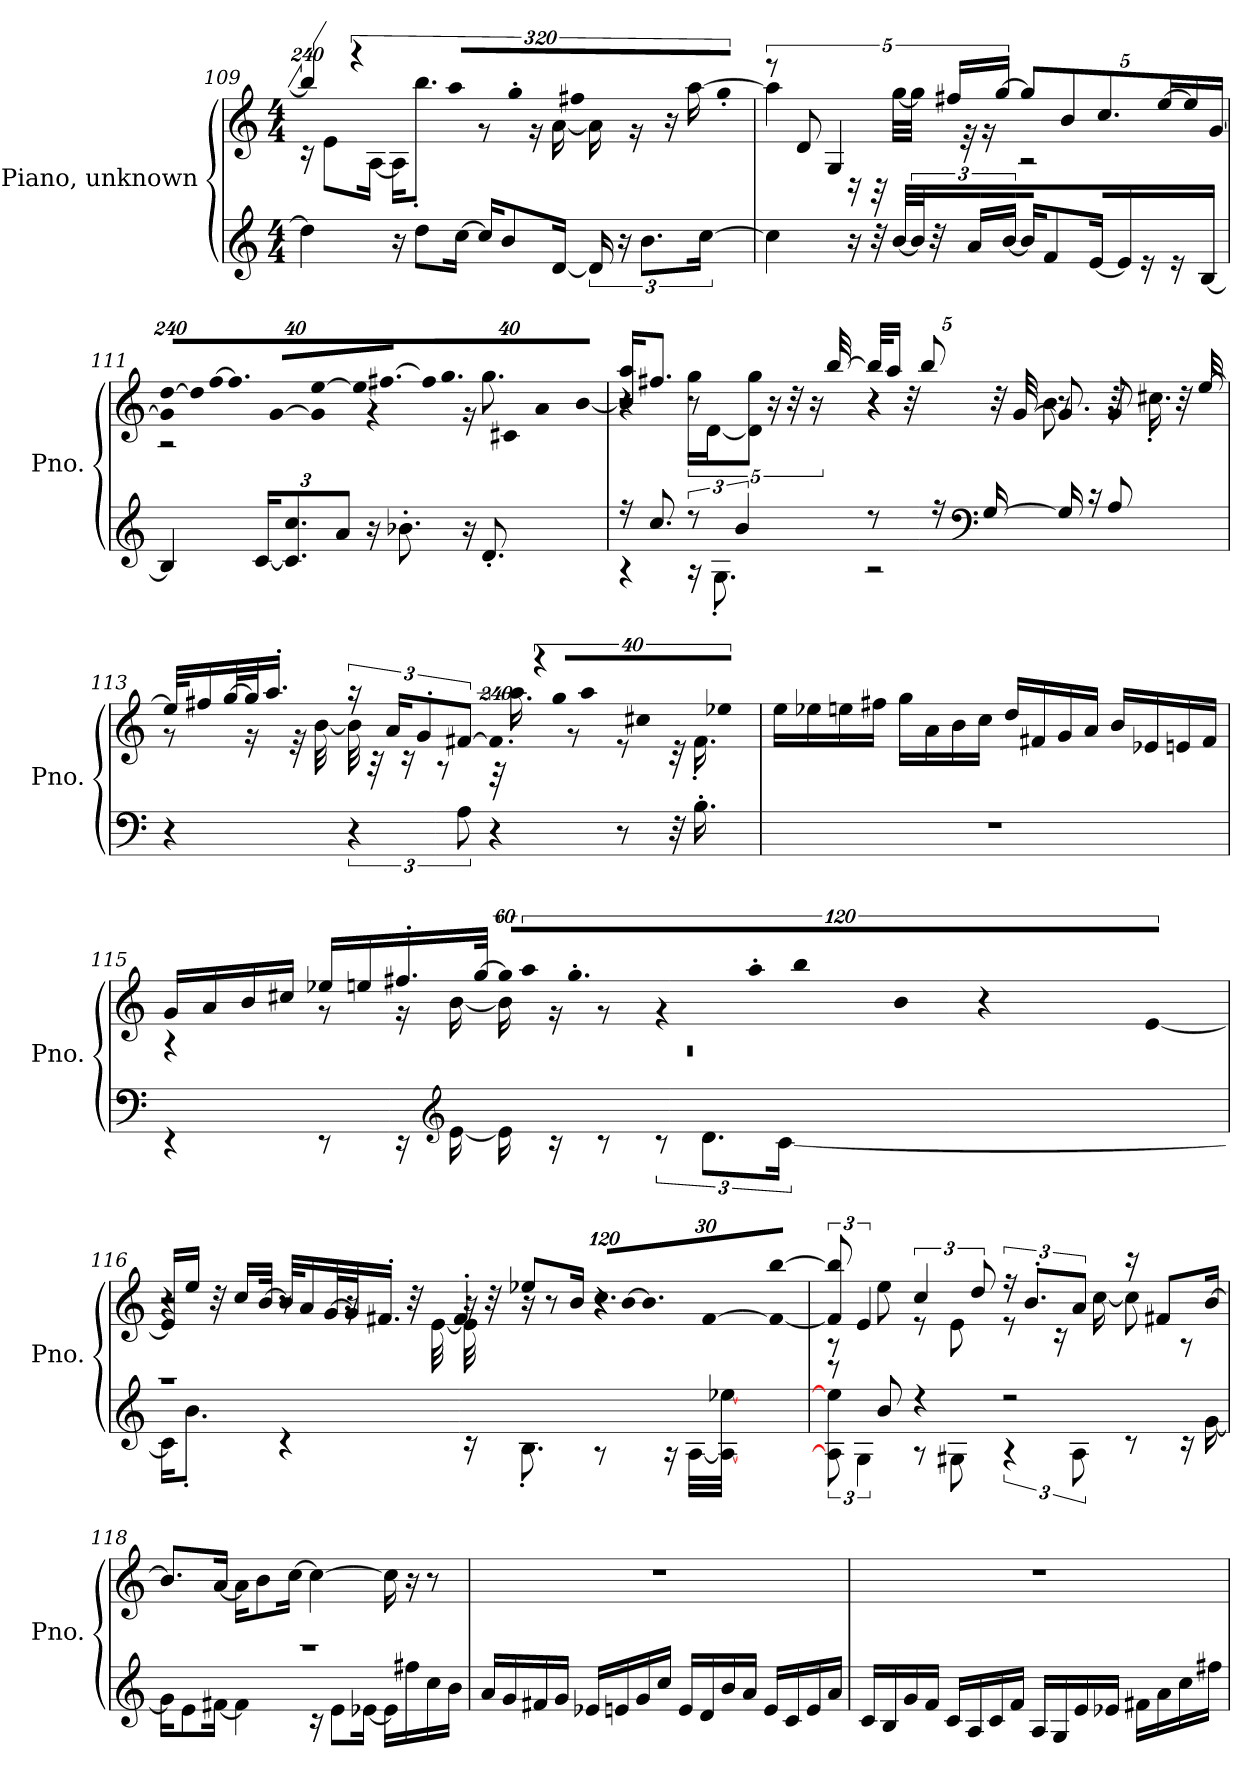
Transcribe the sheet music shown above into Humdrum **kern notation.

**kern	**kern
*part1	*part1
*staff2	*staff1
*I"Piano, unknown	*
*I'Pno.	*
!!LO:LB:g=z
*clefG2	*clefG2
*k[]	*k[]
*M4/4	*M4/4
=109	=109
!	!LO:N:vis=8
*	*^
4dd\]	960%137bb/]	16r
.	.	8e\L
!	!LO:N:vis=4	!
.	640%183r	.
.	.	[16A\Jk
16r	.	16A\KL]
8dd\L	.	8.bb'\J
!	!LO:N:vis=8	!
.	960%137aa/L	.
[16cc\Jk	.	.
16cc/KL]	.	8r
8b/	.	.
!	!LO:N:vis=8	!
.	960%137gg'/	.
.	.	16r
[16d/Jk	.	[16a\
!	!LO:N:vis=8	!
.	960%137ff#X/	.
24d/]	.	16a\]
24r	.	.
.	.	16r
12.b\L	.	.
.	1920ryy	.
!	!LO:N:vis=8	!
.	960%137gg'/J	.
.	.	16r
.	.	[16aa\
[24cc\Jk	.	.
=110	=110	=110
4cc\]	10r	4aa\]
.	10d/	.
.	5G/	.
16r	.	16r
32r	.	32r
[32b\LLL	.	[32gg\LLL
48b\JJJ]	.	32gg\JJJ]
48r	.	.
.	20ff#X/LL	.
.	.	32r
24a/LL	.	.
.	.	16r
.	[20gg/JJ	.
[24b/JJ	.	.
*	*Xbrackettup	*
16b/KL]	10gg/L]	2r
8f/	.	.
.	10b/	.
[16e/Jk	.	.
.	10.cc/	.
16e/]	.	.
16r	.	.
.	[20ee/L	.
16r	.	.
.	20ee/]	.
[16B/	.	.
.	[20g/JJ	.
!!LO:PB:g=z	!!
=111	=111	=111
!	!LO:N:vis=16	!
4B/]	1920%137g/] [1920%137dd/LL	2r
!	!LO:N:vis=32	!
.	640%23dd/L]	.
!	!LO:N:vis=32	!
.	[640%23ff/J	.
!	!LO:N:vis=16.	!
.	960%103ff/JJ]	.
*Xbrackettup	*	*
[24c/KL	.	.
!	!LO:N:vis=32	!
.	[640%23g/KLL	.
!	!LO:N:vis=16	!
.	1920%137g/] [1920%137ee/	.
12.c/] 12.cc/	.	.
!	!LO:N:vis=32	!
.	640%23ee/K]	.
!	!LO:N:vis=16.	!
.	[960%103ff#X/JJ	.
12a/J	.	.
16r	.	4r
!	!LO:N:vis=32	!
.	640%23ff#/KLL]	.
!	!LO:N:vis=16.	!
.	960%103gg/J	.
8.b-X'\	.	.
!	!LO:N:vis=8	!
.	960%137c#X/	.
16r	.	16r
!	!LO:N:vis=8	!
.	960%137a/	.
8.d'/	.	8.gg\
!	!LO:N:vis=16	!
.	[1920%137b/Jk	.
960ryy	.	960ryy
!!LO:LB:g=z
=112	=112	=112
*^	*	*^
16r	4r	16b/] 16aa/KL	4r	2r
8.cc/	.	8.ff#X/J	.	.
*brackettup	*	*	*brackettup	*
12r	16r	8r	20gg\LL	.
.	.	.	[20d\J	.
.	8.G'\	.	.	.
6b/	.	.	.	.
.	.	.	10d\] 10gg\J	.
.	.	16r	.	.
.	.	32r	.	.
.	.	.	20r	.
.	.	[32bb/	.	.
8r	2r	40bb/KLL]	4r	4r
.	.	20aa/JJ	.	.
.	.	40r	.	.
.	.	10bb/	.	.
16r	.	.	.	.
*clefF4	*	*	*	*
[16G/	.	.	.	.
.	.	40r	.	.
.	.	[40g/	.	.
16G/]	.	8.g/]	8b\	8r
16r	.	.	.	.
8A/	.	.	32r	8g/
.	.	.	16.cc#X'\	.
.	.	32r	.	.
.	.	[32ee/	.	.
*v	*v	*	*	*
*	*	*v	*v
!!LO:LB:g=z
=113	=113	=113
4r	32ee/KLL]	8r
.	16ff#X/	.
.	[32gg/L	.
.	32gg/J]	16r
.	16.aa'/JJ	.
.	.	32r
.	.	[32b\
6r	24r	32b\]
.	.	32r
.	24a/KL	.
.	.	16r
.	12g'/	.
.	.	8r
12A\	[12f#X/J	.
!	!LO:N:vis=16	!
4r	1920%137f#/]	32r
.	.	16.aa'\
!	!LO:N:vis=32	!
.	640%23r	.
!	!LO:N:vis=32	!
.	640%23gg/KKL	.
.	.	8r
!	!LO:N:vis=8	!
.	960%137aa/	.
8r	.	8r
!	!LO:N:vis=8	!
.	960%137cc#X/	.
32r	.	32r
16.B'\	.	16.f#'\
!	!LO:N:vis=16	!
.	1920%137ee-X/Jk	.
*	*v	*v
!!LO:LB:g=z
=114	=114
1r	16ee\LL
.	16ee-X\
.	16een\
.	16ff#X\JJ
.	16gg\LL
.	16a\
.	16b\
.	16cc\JJ
.	16dd/LL
.	16f#X/
.	16g/
.	16a/JJ
.	16b/LL
.	16e-X/
.	16en/
.	16f#/JJ
=115	=115
*^	*^
1r	4r	16g/LL	4r
.	.	16a/	.
.	.	16b/	.
.	.	16cc#X/JJ	.
.	8r	16ee-X/LL	8r
.	.	16een/	.
.	16r	16.ff#X'/	16r
*clefG2	*	*	*
.	[16e\	.	[16b\
.	.	[32gg/JJk	.
!	!	!LO:N:vis=32	!
.	16e\]	1920%53gg/KLL]	16b\]
!	!	!LO:N:vis=16	!
.	.	1920%107aa/	.
.	16r	.	16r
.	.	18.gg'/	.
.	8r	.	8r
!	!	!LO:N:vis=16	!
.	.	1920%107aa'/J	.
!	!	!LO:N:vis=8	!
.	.	640%71bb/	.
.	12r	.	4r
!	!	!LO:N:vis=8	!
.	12.d\L	640%71b/J	.
!	!	!LO:N:vis=32	!
.	.	1920%53r	.
.	[24c\Jk	.	.
.	.	1920ryy	.
!	!	!LO:N:vis=32	!
.	.	[1920%53e/	.
!!LO:LB:g=z
=116	=116	=116	=116
*	*	*	*^
1r	16c\KL]	16e/LL]	4r	2r
.	8.b'\J	16ee/JJ	.	.
.	.	32r	.	.
.	.	16cc/LL	.	.
.	.	[32b/JJk	.	.
.	4r	32b/KLL]	8r	.
.	.	16a/	.	.
.	.	[32g/L	.	.
.	.	32g/J]	16r	.
.	.	16.f#X'/JJ	.	.
.	.	.	32r	.
.	.	.	[32e\	.
.	16r	16r	32e\]	4f#'/
.	.	.	32r	.
.	8.B'\	8ee-X/L	16r	.
.	.	.	8r	.
.	.	16b/Jk	.	.
*	*	*Xbrackettup	*	*
!	!	!LO:N:vis=32.	!	!
.	8r	1920%103cc/LLL	4r	4r
!	!	!LO:N:vis=64	!	!
.	.	[960%17b/JK	.	.
!	!	!LO:N:vis=16.	!	!
.	.	960%103b/]	.	.
.	16r	.	.	.
!	!	!LO:N:vis=32	!	!
.	.	[640%23f#/L	.	.
.	[32A\LLL	.	.	.
!	!	!LO:N:vis=32	!	!
.	.	640%23f#/_ [640%23bb/JJJ	.	.
.	32A\_ [32ee-X\JJJ	.	.	.
1920ryy	1920ryy	.	1920ryy	1920ryy
*	*	*v	*v	*v
!!LO:LB:g=z
=117	=117	=117
*	*	*brackettup
*	*	*^
8r	12A\] 12ee-\]	12f#/] 12bb/]	8r
.	6G\	6e/	.
8b/	.	.	8ee\
4r	8r	6cc/	8r
.	8G#X\	.	8e\
.	.	12dd/	.
2r	6r	24r	8r
.	.	12.b'/L	.
.	.	.	16r
.	12A\	12a/J	.
.	.	.	[16cc\
.	8r	16r	8cc\]
.	.	8f#X/L	.
.	16r	.	8r
.	[16g\	[16b/Jk	.
*	*	*v	*v
=118	=118	=118
1r	16g\KL]	8.b/L]
.	8e\	.
.	[16f#X\Jk	[16a/Jk
.	4f#\]	16a\KL]
.	.	8b\
.	.	[16cc\Jk
.	16r	4cc\_
.	8e\L	.
.	[16e-X\Jk	.
.	16e-\LL]	16cc\]
.	16ff#X\	16r
.	16cc\	8r
.	16b\JJ	.
*v	*v	*
!!LO:PB:g=z
=119	=119
16a/LL	1r
16g/	.
16f#X/	.
16g/JJ	.
16e-X/LL	.
16en/	.
16g/	.
16cc/JJ	.
16e/LL	.
16d/	.
16b/	.
16a/JJ	.
16e/LL	.
16c/	.
16e/	.
16a/JJ	.
=120	=120
16c/LL	1r
16B/	.
16g/	.
16f/JJ	.
16c/LL	.
16A/	.
16c/	.
16f/JJ	.
16A/LL	.
16G/	.
16e/	.
16e-X/JJ	.
16f#X\LL	.
16a\	.
16cc\	.
16ff#X\JJ	.
=	=
*-	*-
